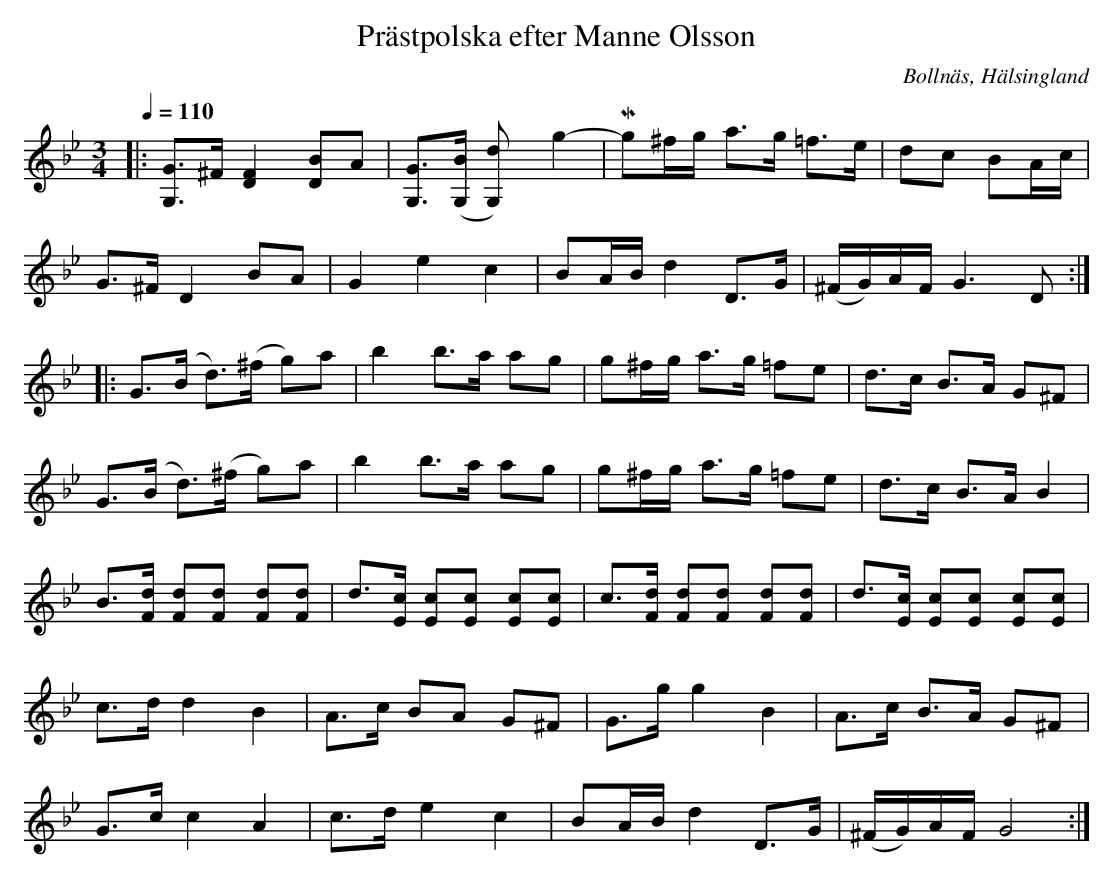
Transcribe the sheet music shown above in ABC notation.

X:1
T:Prästpolska efter Manne Olsson
O:Bollnäs, Hälsingland
M:3/4
L:1/8
Q:1/4=110
K:Gm
|:[G G,]>^F   [F2 D2]       [D B]A         | [G G,]>([B G,]   [d2 G,])      g2-       | Mg^f/g/ a>g =f>e | dc   BA/c/  |
G>^F   D2       BA         | G2     e2       c2           | BA/B/  d2 D>G  | (^F/G/)A/F/ G3 D  ::
G>(B   d>)(^f   g)a        | b2     b>a      ag         | g^f/g/ a>g =fe | d>c         B>A G^F  |
G>(B   d>)(^f   g)a        | b2     b>a      ag         | g^f/g/ a>g =fe | d>c         B>A B2   |
B>[Fd] [Fd][Fd] [Fd][Fd] | d>[Ec] [Ec][Ec] [Ec][Ec] | \
c>[Fd] [Fd][Fd] [Fd][Fd] | d>[Ec] [Ec][Ec] [Ec][Ec] |
c>d    d2       B2           | A>c    BA       G^F       | G>g    g2 B2     | A>c         B>A G^F  |
G>c    c2       A2           | c>d    e2       c2        | BA/B/  d2 D>G   | (^F/G/)A/F/ G4      :|
